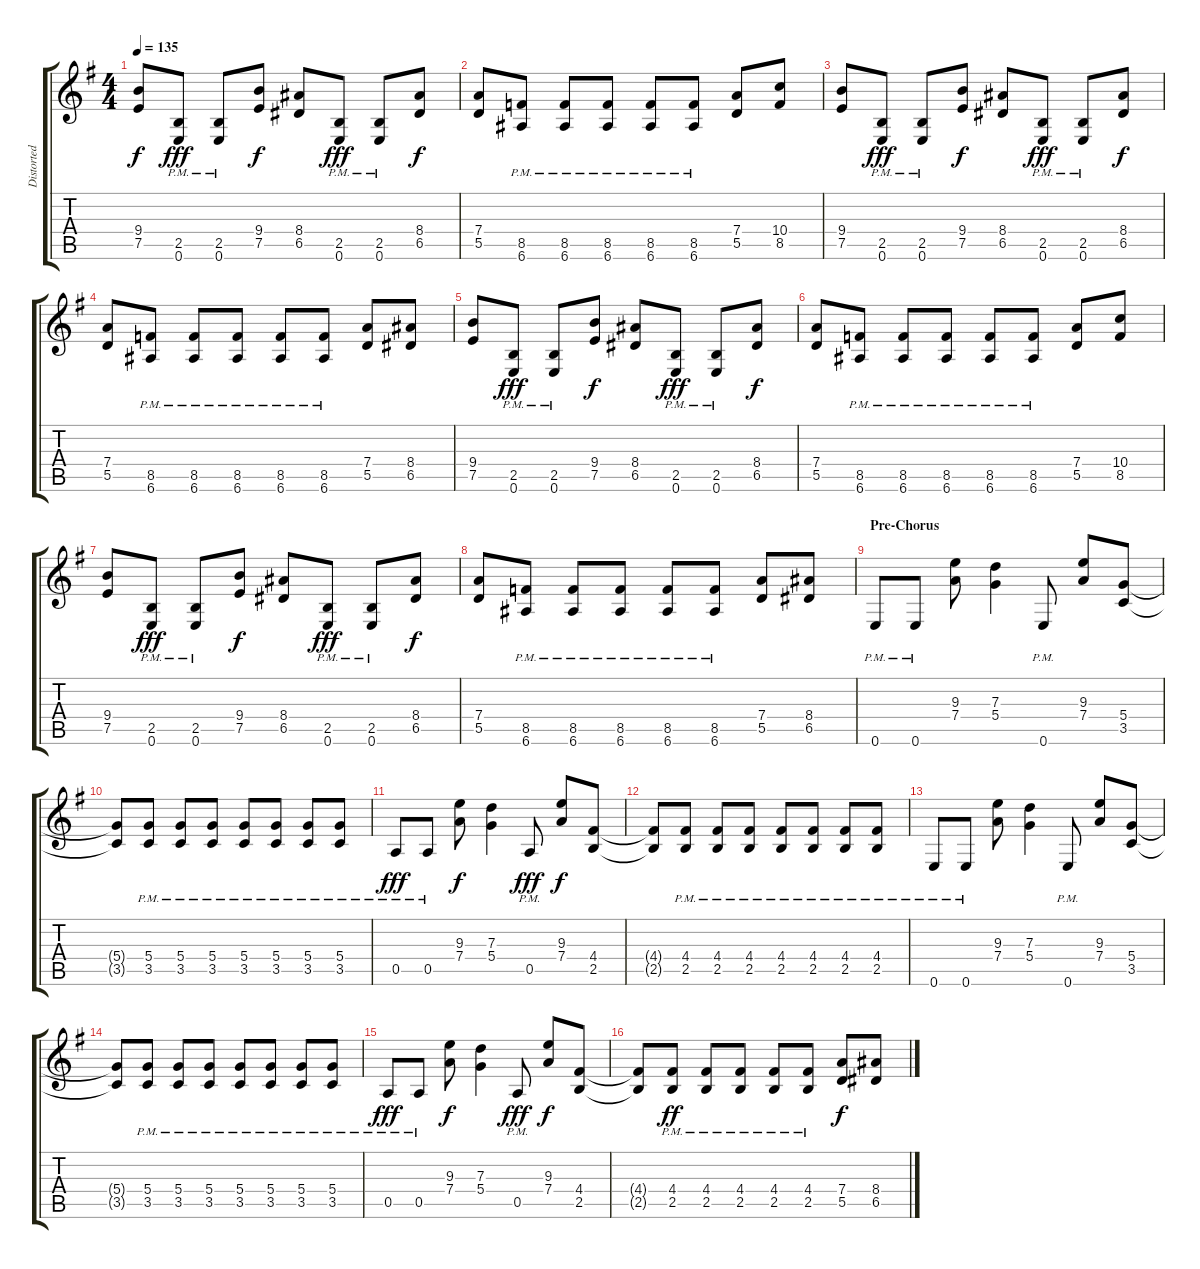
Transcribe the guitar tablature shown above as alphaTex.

\track ("Distorted Rhythm Guitar (R)" "Distorted ") {instrument distortionguitar}
\staff {score tabs}
\tuning (E4 B3 G3 D3 A2 E2) {hide}
\ts (4 4)
\tempo 135
\clef g2
\ks eminor
(9.4 7.5).8{dy f} (2.5{pm} 0.6{pm}).8{dy fff} (2.5{pm} 0.6{pm}).8 (9.4 7.5).8{dy f} (8.4 6.5).8 (2.5{pm} 0.6{pm}).8{dy fff} (2.5{pm} 0.6{pm}).8 (8.4 6.5).8{dy f} |
(7.4 5.5).8 (8.5{pm} 6.6{pm}).8 (8.5{pm} 6.6{pm}).8 (8.5{pm} 6.6{pm}).8 (8.5{pm} 6.6{pm}).8 (8.5{pm} 6.6{pm}).8 (7.4 5.5).8 (10.4 8.5).8 |
(9.4 7.5).8 (2.5{pm} 0.6{pm}).8{dy fff} (2.5{pm} 0.6{pm}).8 (9.4 7.5).8{dy f} (8.4 6.5).8 (2.5{pm} 0.6{pm}).8{dy fff} (2.5{pm} 0.6{pm}).8 (8.4 6.5).8{dy f} |
(7.4 5.5).8 (8.5{pm} 6.6{pm}).8 (8.5{pm} 6.6{pm}).8 (8.5{pm} 6.6{pm}).8 (8.5{pm} 6.6{pm}).8 (8.5{pm} 6.6{pm}).8 (7.4 5.5).8 (8.4 6.5).8 |
(9.4 7.5).8 (2.5{pm} 0.6{pm}).8{dy fff} (2.5{pm} 0.6{pm}).8 (9.4 7.5).8{dy f} (8.4 6.5).8 (2.5{pm} 0.6{pm}).8{dy fff} (2.5{pm} 0.6{pm}).8 (8.4 6.5).8{dy f} |
(7.4 5.5).8 (8.5{pm} 6.6{pm}).8 (8.5{pm} 6.6{pm}).8 (8.5{pm} 6.6{pm}).8 (8.5{pm} 6.6{pm}).8 (8.5{pm} 6.6{pm}).8 (7.4 5.5).8 (10.4 8.5).8 |
(9.4 7.5).8 (2.5{pm} 0.6{pm}).8{dy fff} (2.5{pm} 0.6{pm}).8 (9.4 7.5).8{dy f} (8.4 6.5).8 (2.5{pm} 0.6{pm}).8{dy fff} (2.5{pm} 0.6{pm}).8 (8.4 6.5).8{dy f} |
(7.4 5.5).8 (8.5{pm} 6.6{pm}).8 (8.5{pm} 6.6{pm}).8 (8.5{pm} 6.6{pm}).8 (8.5{pm} 6.6{pm}).8 (8.5{pm} 6.6{pm}).8 (7.4 5.5).8 (8.4 6.5).8 |
\section ("" "Pre-Chorus")
0.6{pm}.8 0.6{pm}.8 (9.3 7.4).8 (7.3 5.4).4 0.6{pm}.8 (9.3 7.4).8 (5.4 3.5).8 |
(5.4{t} 3.5{t}).8 (5.4{pm} 3.5{pm}).8 (5.4{pm} 3.5{pm}).8 (5.4{pm} 3.5{pm}).8 (5.4{pm} 3.5{pm}).8 (5.4{pm} 3.5{pm}).8 (5.4{pm} 3.5{pm}).8 (5.4{pm} 3.5{pm}).8 |
0.5{pm}.8{dy fff} 0.5{pm}.8 (9.3 7.4).8{dy f} (7.3 5.4).4 0.5{pm}.8{dy fff} (9.3 7.4).8{dy f} (4.4 2.5).8 |
(4.4{t} 2.5{t}).8 (4.4{pm} 2.5{pm}).8 (4.4{pm} 2.5{pm}).8 (4.4{pm} 2.5{pm}).8 (4.4{pm} 2.5{pm}).8 (4.4{pm} 2.5{pm}).8 (4.4{pm} 2.5{pm}).8 (4.4{pm} 2.5{pm}).8 |
0.6{pm}.8 0.6{pm}.8 (9.3 7.4).8 (7.3 5.4).4 0.6{pm}.8 (9.3 7.4).8 (5.4 3.5).8 |
(5.4{t} 3.5{t}).8 (5.4{pm} 3.5{pm}).8 (5.4{pm} 3.5{pm}).8 (5.4{pm} 3.5{pm}).8 (5.4{pm} 3.5{pm}).8 (5.4{pm} 3.5{pm}).8 (5.4{pm} 3.5{pm}).8 (5.4{pm} 3.5{pm}).8 |
0.5{pm}.8{dy fff} 0.5{pm}.8 (9.3 7.4).8{dy f} (7.3 5.4).4 0.5{pm}.8{dy fff} (9.3 7.4).8{dy f} (4.4 2.5).8 |
(4.4{t} 2.5{t}).8 (4.4{pm} 2.5{pm}).8{dy ff} (4.4{pm} 2.5{pm}).8 (4.4{pm} 2.5{pm}).8 (4.4{pm} 2.5{pm}).8 (4.4{pm} 2.5{pm}).8 (7.4 5.5).8{dy f} (8.4 6.5).8
